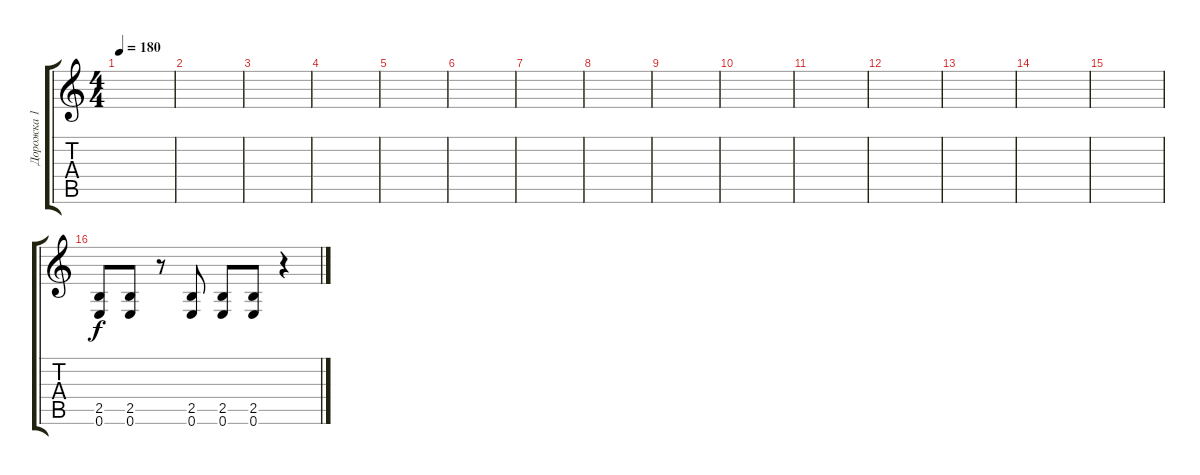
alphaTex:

\track ("Дорожка 1" "Дорожка 1") {instrument distortionguitar}
\staff {score tabs}
\tuning (E4 B3 G3 D3 A2 E2) {hide}
\ts (4 4)
\tempo 180
\clef g2
\ks c
|
|
|
|
|
|
|
|
|
|
|
|
|
|
|
(2.5 0.6).8 (2.5 0.6).8 r.8 (2.5 0.6).8 (2.5 0.6).8 (2.5 0.6).8 r.4
